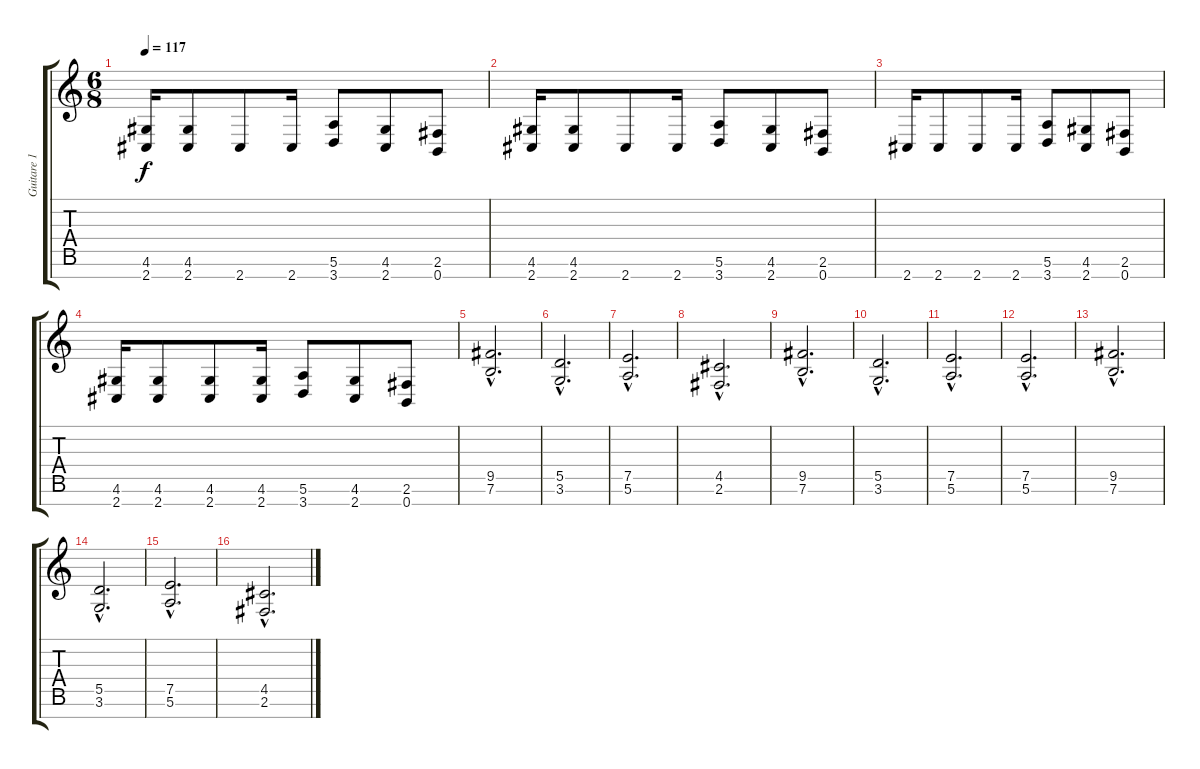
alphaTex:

\track ("Guitare 1" "Guitare 1") {instrument distortionguitar}
\staff {score tabs}
\tuning (E4 B3 G3 D3 A2 E2 B1) {hide}
\ts (6 8)
\tempo 117
\clef g2
\ks c
(4.6 2.7).16{dy f} (4.6 2.7).8 2.7.8 2.7.16 (5.6 3.7).8 (4.6 2.7).8 (2.6 0.7).8 |
(4.6 2.7).16 (4.6 2.7).8 2.7.8 2.7.16 (5.6 3.7).8 (4.6 2.7).8 (2.6 0.7).8 |
2.7.16 2.7.8 2.7.8 2.7.16 (5.6 3.7).8 (4.6 2.7).8 (2.6 0.7).8 |
(4.6 2.7).16 (4.6 2.7).8 (4.6 2.7).8 (4.6 2.7).16 (5.6 3.7).8 (4.6 2.7).8 (2.6 0.7).8 |
(9.5{hac} 7.6{hac}).2{d} |
(5.5{hac} 3.6{hac}).2{d} |
(7.5{hac} 5.6{hac}).2{d} |
(4.5{hac} 2.6{hac}).2{d} |
(9.5{hac} 7.6{hac}).2{d} |
(5.5{hac} 3.6{hac}).2{d} |
(7.5{hac} 5.6{hac}).2{d} |
(7.5{hac} 5.6{hac}).2{d} |
(9.5{hac} 7.6{hac}).2{d} |
(5.5{hac} 3.6{hac}).2{d} |
(7.5{hac} 5.6{hac}).2{d} |
(4.5{hac} 2.6{hac}).2{d}
